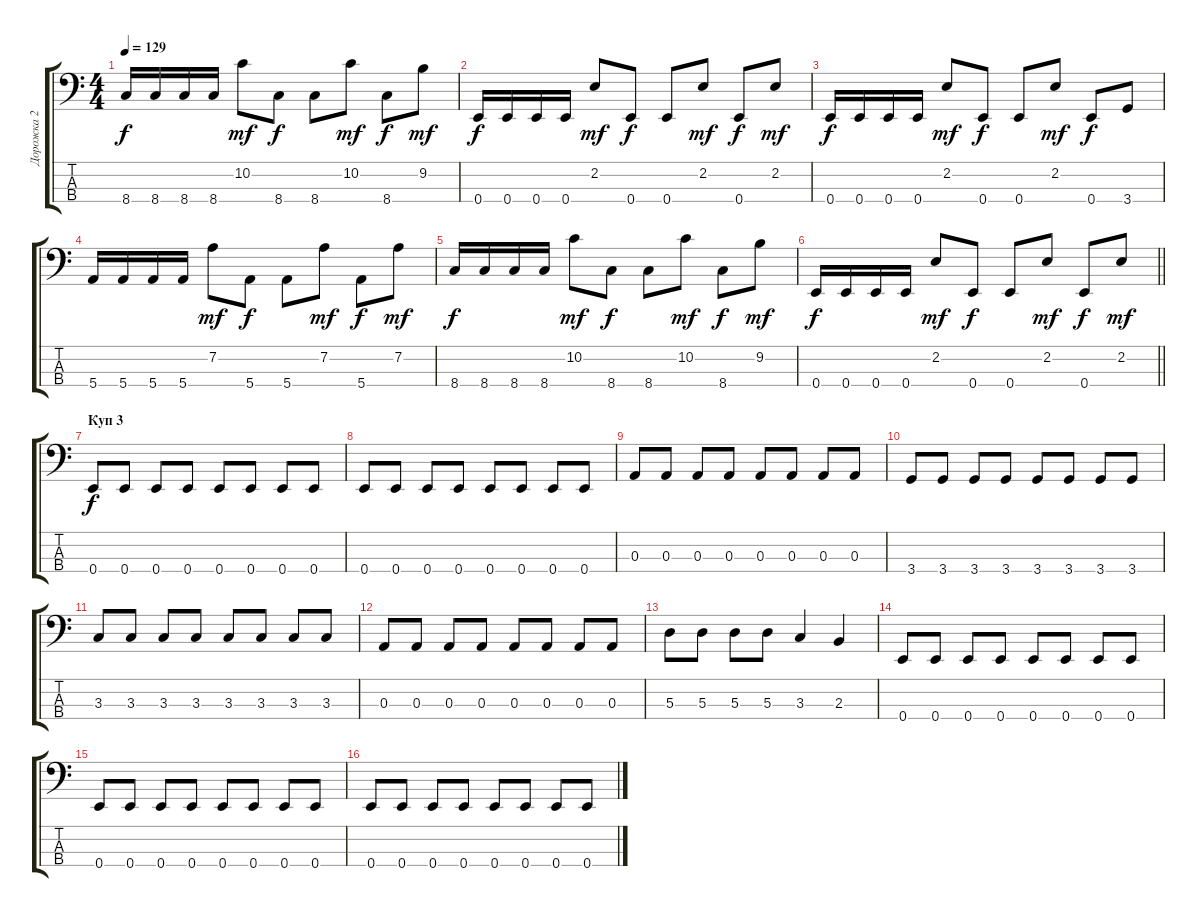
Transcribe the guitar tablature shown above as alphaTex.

\track ("Дорожка 2" "Дорожка 2") {instrument electricbasspick}
\staff {score tabs}
\tuning (G2 D2 A1 E1) {hide}
\ts (4 4)
\tempo 129
\clef f4
\ks c
8.4.16{dy f} 8.4.16 8.4.16 8.4.16 10.2.8{dy mf} 8.4.8{dy f} 8.4.8 10.2.8{dy mf} 8.4.8{dy f} 9.2.8{dy mf} |
0.4.16{dy f} 0.4.16 0.4.16 0.4.16 2.2.8{dy mf} 0.4.8{dy f} 0.4.8 2.2.8{dy mf} 0.4.8{dy f} 2.2.8{dy mf} |
0.4.16{dy f} 0.4.16 0.4.16 0.4.16 2.2.8{dy mf} 0.4.8{dy f} 0.4.8 2.2.8{dy mf} 0.4.8{dy f} 3.4.8 |
5.4.16 5.4.16 5.4.16 5.4.16 7.2.8{dy mf} 5.4.8{dy f} 5.4.8 7.2.8{dy mf} 5.4.8{dy f} 7.2.8{dy mf} |
8.4.16{dy f} 8.4.16 8.4.16 8.4.16 10.2.8{dy mf} 8.4.8{dy f} 8.4.8 10.2.8{dy mf} 8.4.8{dy f} 9.2.8{dy mf} |
\barLineRight lightlight
0.4.16{dy f} 0.4.16 0.4.16 0.4.16 2.2.8{dy mf} 0.4.8{dy f} 0.4.8 2.2.8{dy mf} 0.4.8{dy f} 2.2.8{dy mf} |
\section ("" "Куп 3")
0.4.8{dy f} 0.4.8 0.4.8 0.4.8 0.4.8 0.4.8 0.4.8 0.4.8 |
0.4.8 0.4.8 0.4.8 0.4.8 0.4.8 0.4.8 0.4.8 0.4.8 |
0.3.8 0.3.8 0.3.8 0.3.8 0.3.8 0.3.8 0.3.8 0.3.8 |
3.4.8 3.4.8 3.4.8 3.4.8 3.4.8 3.4.8 3.4.8 3.4.8 |
3.3.8 3.3.8 3.3.8 3.3.8 3.3.8 3.3.8 3.3.8 3.3.8 |
0.3.8 0.3.8 0.3.8 0.3.8 0.3.8 0.3.8 0.3.8 0.3.8 |
5.3.8 5.3.8 5.3.8 5.3.8 3.3.4 2.3.4 |
0.4.8 0.4.8 0.4.8 0.4.8 0.4.8 0.4.8 0.4.8 0.4.8 |
0.4.8 0.4.8 0.4.8 0.4.8 0.4.8 0.4.8 0.4.8 0.4.8 |
0.4.8 0.4.8 0.4.8 0.4.8 0.4.8 0.4.8 0.4.8 0.4.8
